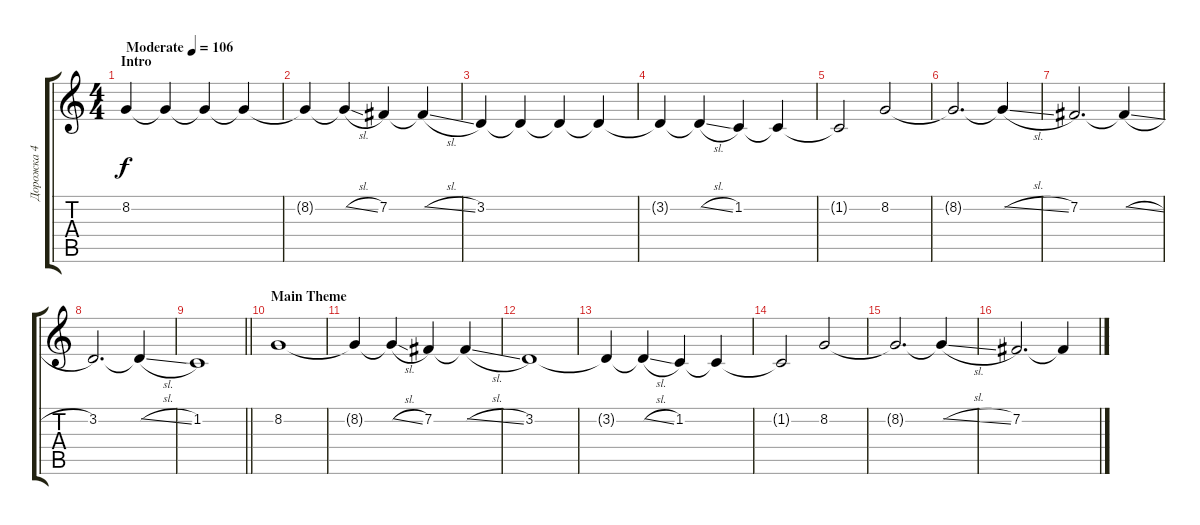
\track ("Дорожка 4" "Дорожка 4") {instrument stringensemble1}
\staff {score tabs}
\tuning (E4 B3 G3 D3 A2 E2) {hide}
\ts (4 4)
\section ("" "Intro")
\tempo (106 "Moderate")
\clef g2
\ks c
8.2.4{dy f volume 0 instrument stringensemble1} 8.2{t}.4{volume 6} 8.2{t}.4 8.2{t}.4 |
8.2{t}.4 8.2{sl t}.4 7.2.4 7.2{sl t}.4 |
3.2.4 3.2{t}.4 3.2{t}.4 3.2{t}.4 |
3.2{t}.4 3.2{sl t}.4 1.2.4 1.2{t}.4 |
1.2{t}.2 8.2.2 |
8.2{t}.2{d} 8.2{sl t}.4 |
7.2.2{d} 7.2{sl t}.4 |
3.2.2{d} 3.2{sl t}.4 |
\barLineRight lightlight
1.2.1 |
\section ("" "Main Theme")
8.2.1 |
8.2{t}.4 8.2{sl t}.4 7.2.4 7.2{sl t}.4 |
3.2.1 |
3.2{t}.4 3.2{sl t}.4 1.2.4 1.2{t}.4 |
1.2{t}.2 8.2.2 |
8.2{t}.2{d} 8.2{sl t}.4 |
7.2.2{d} 7.2{sl t}.4
